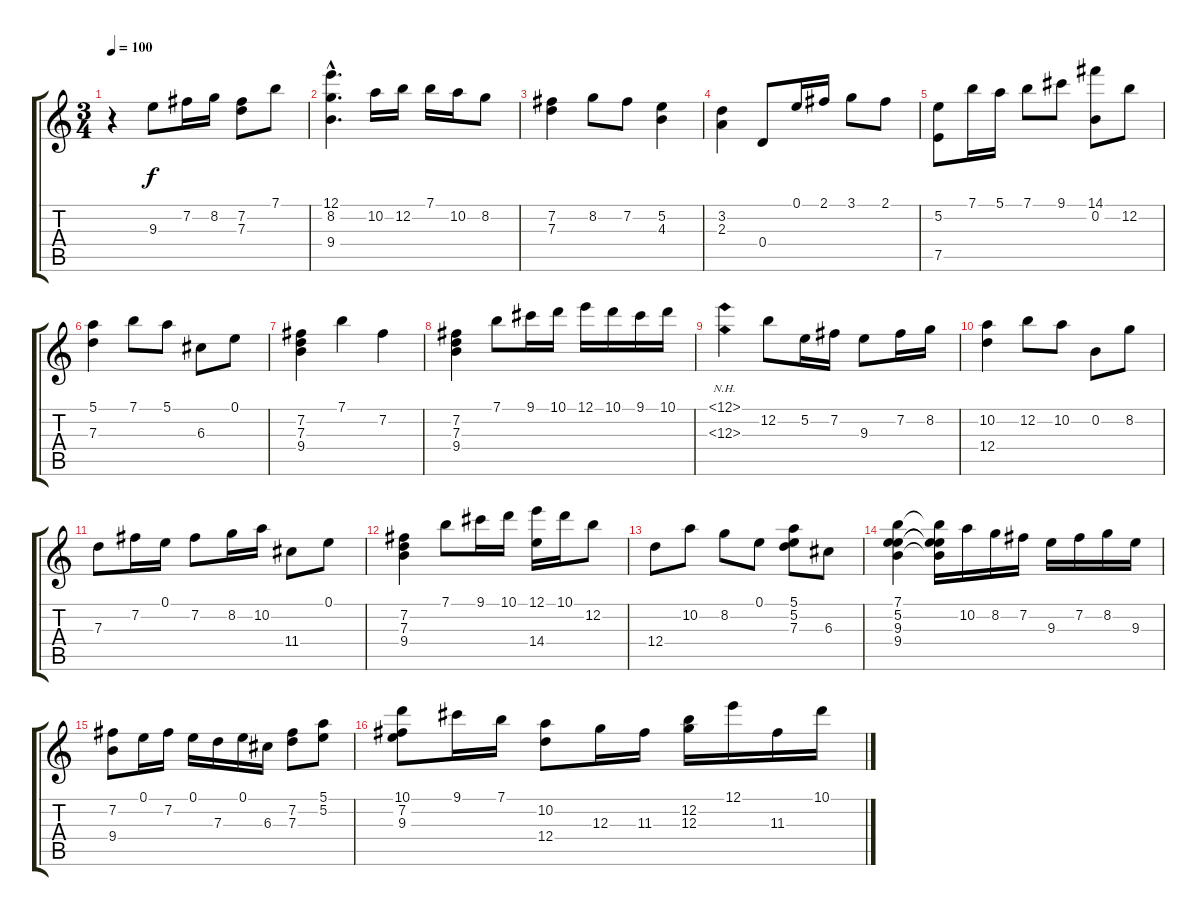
\track "" {instrument acousticguitarsteel}
\staff {score tabs}
\tuning (E4 B3 G3 D3 A2 E2) {hide}
\ts (3 4)
\tempo 100
\clef g2
\ks c
r.4{dy f instrument acousticguitarsteel} 9.3.8 7.2.16 8.2.16 (7.2 7.3).8 7.1.8 |
(12.1{hac} 8.2{hac} 9.4{hac}).4{d} 10.2.16 12.2.16 7.1.16 10.2.16 8.2.8 |
(7.2 7.3).4 8.2.8 7.2.8 (5.2 4.3).4 |
(3.2 2.3).4 0.4.8 0.1.16 2.1.16 3.1.8 2.1.8 |
(5.2 7.5).8 7.1.16 5.1.16 7.1.8 9.1.8 (14.1 0.2).8 12.2.8 |
(5.1 7.3).4 7.1.8 5.1.8 6.3.8 0.1.8 |
(7.2 7.3 9.4).4 7.1.4 7.2.4 |
(7.2 7.3 9.4).4 7.1.8 9.1.16 10.1.16 12.1.16 10.1.16 9.1.16 10.1.16 |
(12.1{nh} 12.3{nh}).4 12.2.8 5.2.16 7.2.16 9.3.8 7.2.16 8.2.16 |
(10.2 12.4).4 12.2.8 10.2.8 0.2.8 8.2.8 |
7.3.8 7.2.16 0.1.16 7.2.8 8.2.16 10.2.16 11.4.8 0.1.8 |
(7.2 7.3 9.4).4 7.1.8 9.1.16 10.1.16 (12.1 14.4).16 10.1.16 12.2.8 |
12.4.8 10.2.8 8.2.8 0.1.8 (5.1 5.2 7.3).8 6.3.8 |
(7.1 5.2 9.3 9.4).4 (7.1{t} 5.2{t} 9.3{t} 9.4{t}).16 10.2.16 8.2.16 7.2.16 9.3.16 7.2.16 8.2.16 9.3.16 |
(7.2 9.4).8 0.1.16 7.2.16 0.1.16 7.3.16 0.1.16 6.3.16 (7.2 7.3).8 (5.1 5.2).8 |
(10.1 7.2 9.3).8 9.1.16 7.1.16 (10.2 12.4).8 12.3.16 11.3.16 (12.2 12.3).16 12.1.16 11.3.16 10.1.16
